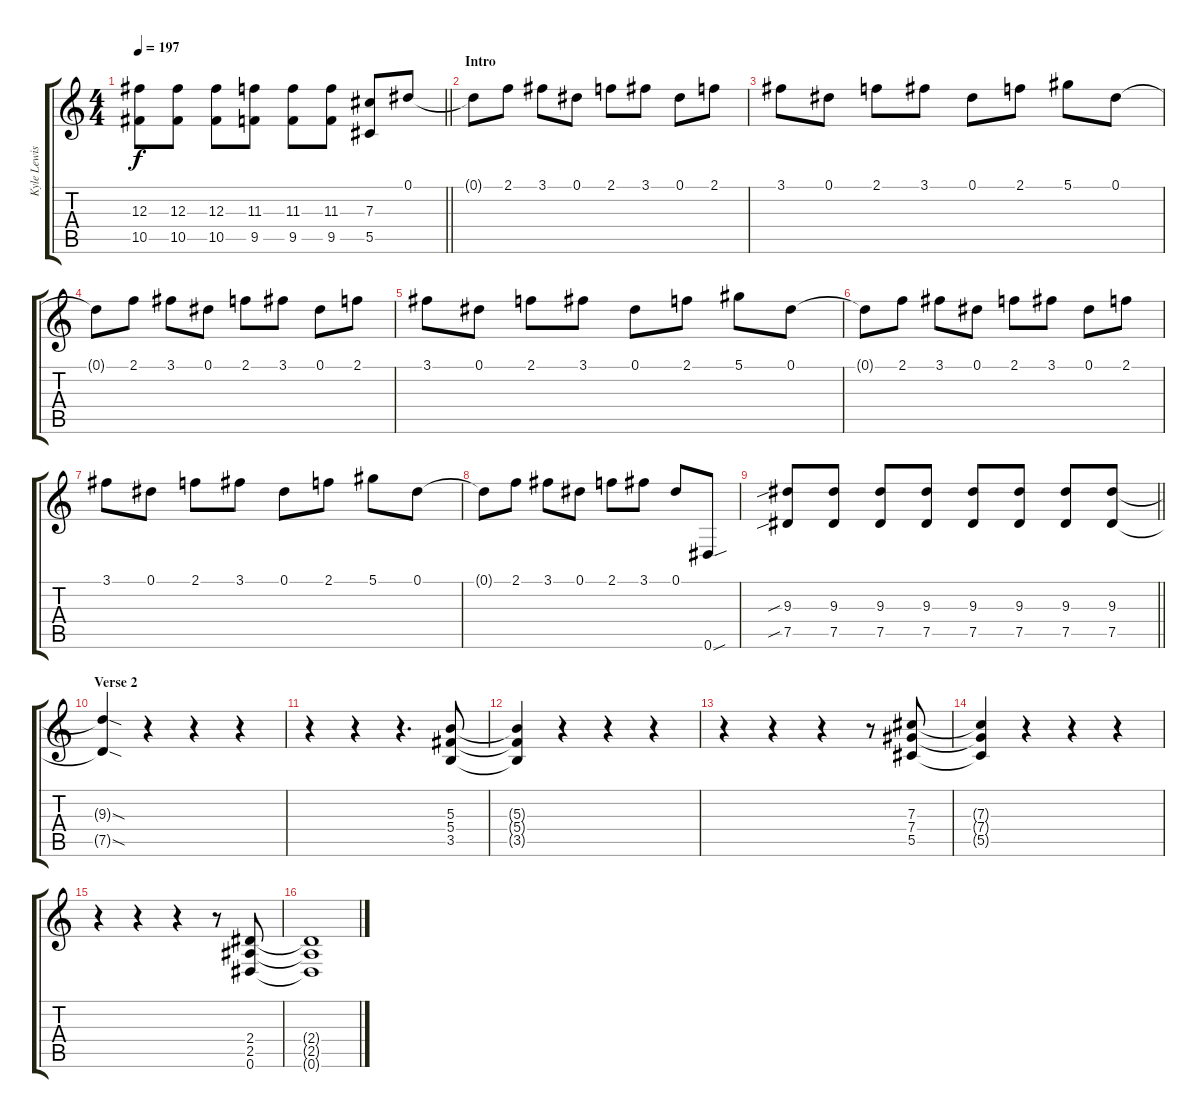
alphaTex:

\track ("Kyle Lewis - Lead Guitar" "Kyle Lewis") {instrument distortionguitar}
\staff {score tabs}
\tuning (Eb4 Bb3 Gb3 Db3 Ab2 Eb2) {hide}
\ts (4 4)
\tempo 197
\clef g2
\barLineRight lightlight
\ks c
(12.3 10.5).8{dy f} (12.3 10.5).8 (12.3 10.5).8 (11.3 9.5).8 (11.3 9.5).8 (11.3 9.5).8 (7.3 5.5).8 0.1.8 |
\section ("" "Intro")
0.1{t}.8 2.1.8 3.1.8 0.1.8 2.1.8 3.1.8 0.1.8 2.1.8 |
3.1.8 0.1.8 2.1.8 3.1.8 0.1.8 2.1.8 5.1.8 0.1.8 |
0.1{t}.8 2.1.8 3.1.8 0.1.8 2.1.8 3.1.8 0.1.8 2.1.8 |
3.1.8 0.1.8 2.1.8 3.1.8 0.1.8 2.1.8 5.1.8 0.1.8 |
0.1{t}.8 2.1.8 3.1.8 0.1.8 2.1.8 3.1.8 0.1.8 2.1.8 |
3.1.8 0.1.8 2.1.8 3.1.8 0.1.8 2.1.8 5.1.8 0.1.8 |
0.1{t}.8 2.1.8 3.1.8 0.1.8 2.1.8 3.1.8 0.1.8 0.6{sou}.8 |
\barLineRight lightlight
(9.3{sib} 7.5{sib}).8 (9.3 7.5).8 (9.3 7.5).8 (9.3 7.5).8 (9.3 7.5).8 (9.3 7.5).8 (9.3 7.5).8 (9.3 7.5).8 |
\section ("" "Verse 2")
(9.3{sod t} 7.5{sod t}).4 r.4 r.4 r.4 |
r.4 r.4 r.4{d} (5.3 5.4 3.5).8 |
(5.3{t} 5.4{t} 3.5{t}).4 r.4 r.4 r.4 |
r.4 r.4 r.4 r.8 (7.3 7.4 5.5).8 |
(7.3{t} 7.4{t} 5.5{t}).4 r.4 r.4 r.4 |
r.4 r.4 r.4 r.8 (2.4 2.5 0.6).8 |
(2.4{t} 2.5{t} 0.6{t}).1
